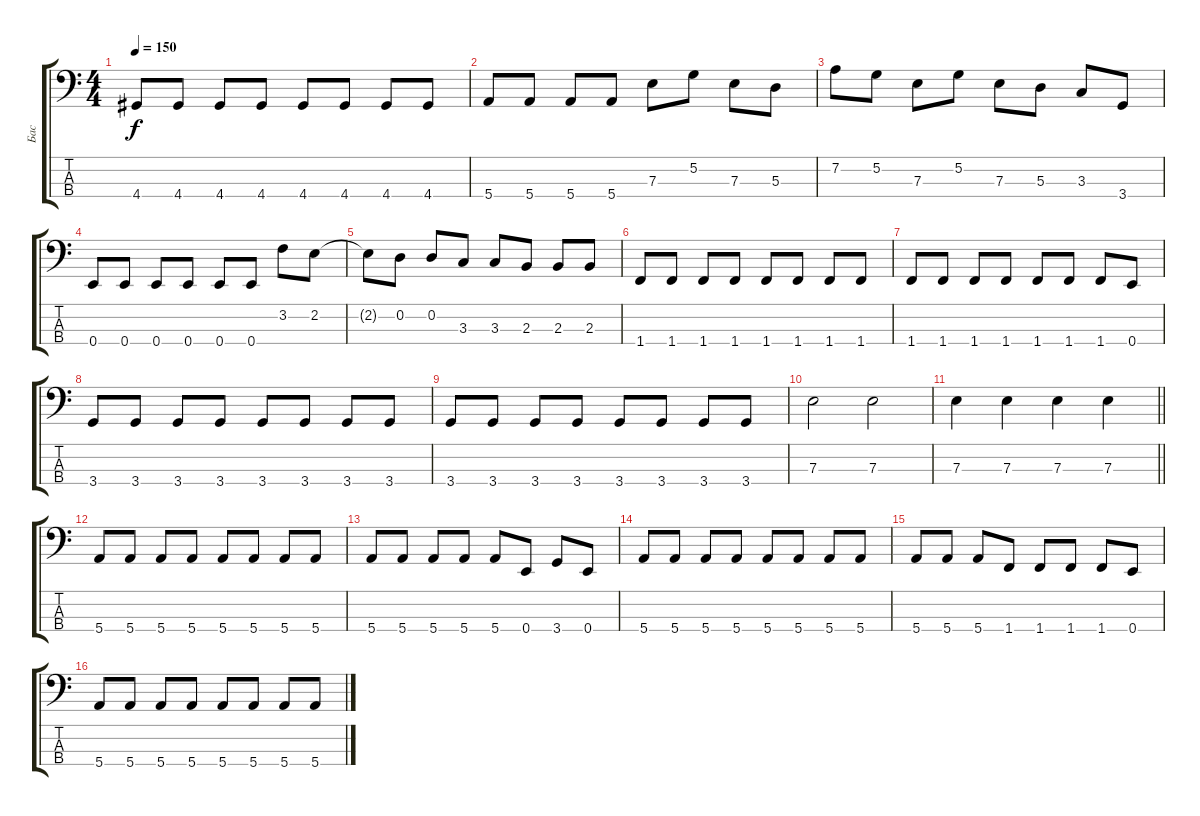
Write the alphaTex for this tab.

\track ("Бас" "Бас") {instrument electricbassfinger}
\staff {score tabs}
\tuning (G2 D2 A1 E1) {hide}
\ts (4 4)
\tempo 150
\clef f4
\ks c
4.4.8{dy f} 4.4.8 4.4.8 4.4.8 4.4.8 4.4.8 4.4.8 4.4.8 |
5.4.8 5.4.8 5.4.8 5.4.8 7.3.8 5.2.8 7.3.8 5.3.8 |
7.2.8 5.2.8 7.3.8 5.2.8 7.3.8 5.3.8 3.3.8 3.4.8 |
0.4.8 0.4.8 0.4.8 0.4.8 0.4.8 0.4.8 3.2.8 2.2.8 |
2.2{t}.8 0.2.8 0.2.8 3.3.8 3.3.8 2.3.8 2.3.8 2.3.8 |
1.4.8 1.4.8 1.4.8 1.4.8 1.4.8 1.4.8 1.4.8 1.4.8 |
1.4.8 1.4.8 1.4.8 1.4.8 1.4.8 1.4.8 1.4.8 0.4.8 |
3.4.8 3.4.8 3.4.8 3.4.8 3.4.8 3.4.8 3.4.8 3.4.8 |
3.4.8 3.4.8 3.4.8 3.4.8 3.4.8 3.4.8 3.4.8 3.4.8 |
7.3.2 7.3.2 |
\barLineRight lightlight
7.3.4 7.3.4 7.3.4 7.3.4 |
5.4.8 5.4.8 5.4.8 5.4.8 5.4.8 5.4.8 5.4.8 5.4.8 |
5.4.8 5.4.8 5.4.8 5.4.8 5.4.8 0.4.8 3.4.8 0.4.8 |
5.4.8 5.4.8 5.4.8 5.4.8 5.4.8 5.4.8 5.4.8 5.4.8 |
5.4.8 5.4.8 5.4.8 1.4.8 1.4.8 1.4.8 1.4.8 0.4.8 |
5.4.8 5.4.8 5.4.8 5.4.8 5.4.8 5.4.8 5.4.8 5.4.8
